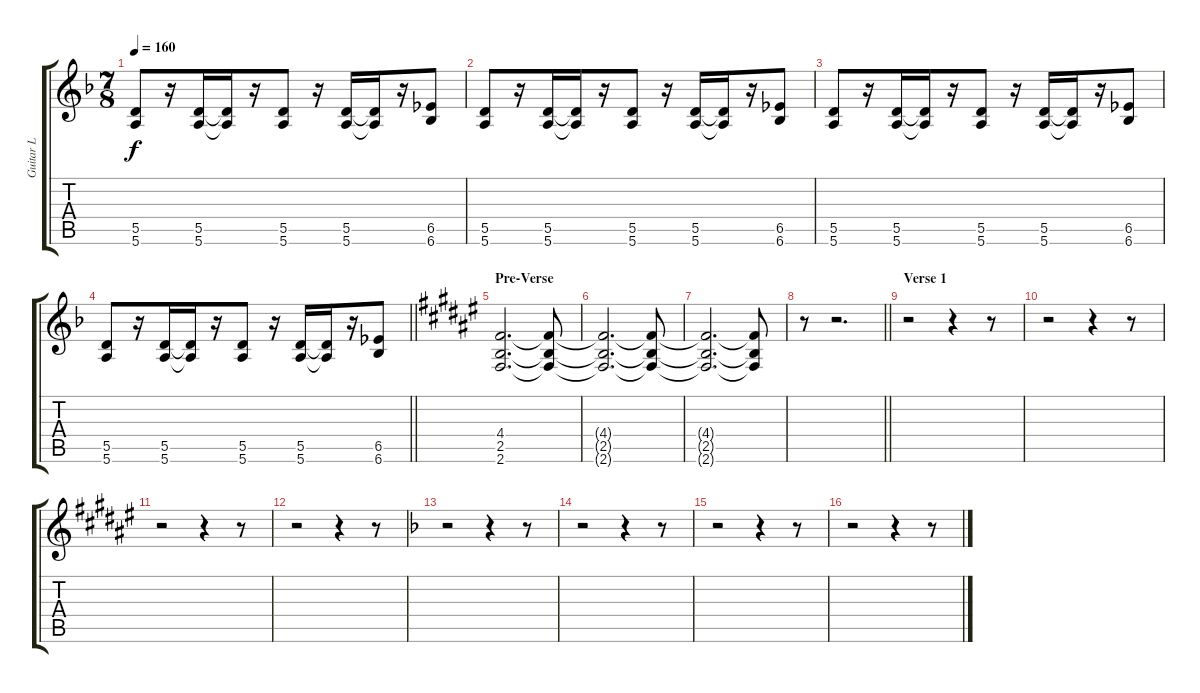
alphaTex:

\track ("Guitar L" "Guitar L") {instrument distortionguitar}
\staff {score tabs}
\tuning (E4 B3 G3 D3 A2 E2) {hide}
\ts (7 8)
\tempo 160
\clef g2
\ks f
(5.5 5.6).8{dy f} r.16 (5.5 5.6).16 (5.5{t} 5.6{t}).16 r.16 (5.5 5.6).8 r.16 (5.5 5.6).16 (5.5{t} 5.6{t}).16 r.16 (6.5 6.6).8 |
(5.5 5.6).8 r.16 (5.5 5.6).16 (5.5{t} 5.6{t}).16 r.16 (5.5 5.6).8 r.16 (5.5 5.6).16 (5.5{t} 5.6{t}).16 r.16 (6.5 6.6).8 |
(5.5 5.6).8 r.16 (5.5 5.6).16 (5.5{t} 5.6{t}).16 r.16 (5.5 5.6).8 r.16 (5.5 5.6).16 (5.5{t} 5.6{t}).16 r.16 (6.5 6.6).8 |
\barLineRight lightlight
(5.5 5.6).8 r.16 (5.5 5.6).16 (5.5{t} 5.6{t}).16 r.16 (5.5 5.6).8 r.16 (5.5 5.6).16 (5.5{t} 5.6{t}).16 r.16 (6.5 6.6).8 |
\section ("" "Pre-Verse")
\ks f#
(4.4 2.5 2.6).2{d} (4.4{t} 2.5{t} 2.6{t}).8 |
\ks d#minor
(4.4{t} 2.5{t} 2.6{t}).2{d} (4.4{t} 2.5{t} 2.6{t}).8 |
(4.4{t} 2.5{t} 2.6{t}).2{d} (4.4{t} 2.5{t} 2.6{t}).8 |
\barLineRight lightlight
r.8 r.2{d} |
\section ("" "Verse 1")
\ks f#
r.2 r.4 r.8 |
\ks d#minor
r.2 r.4 r.8 |
\ks f#
r.2 r.4 r.8 |
\ks d#minor
r.2 r.4 r.8 |
\ks f
r.2 r.4 r.8 |
r.2 r.4 r.8 |
r.2 r.4 r.8 |
r.2 r.4 r.8
